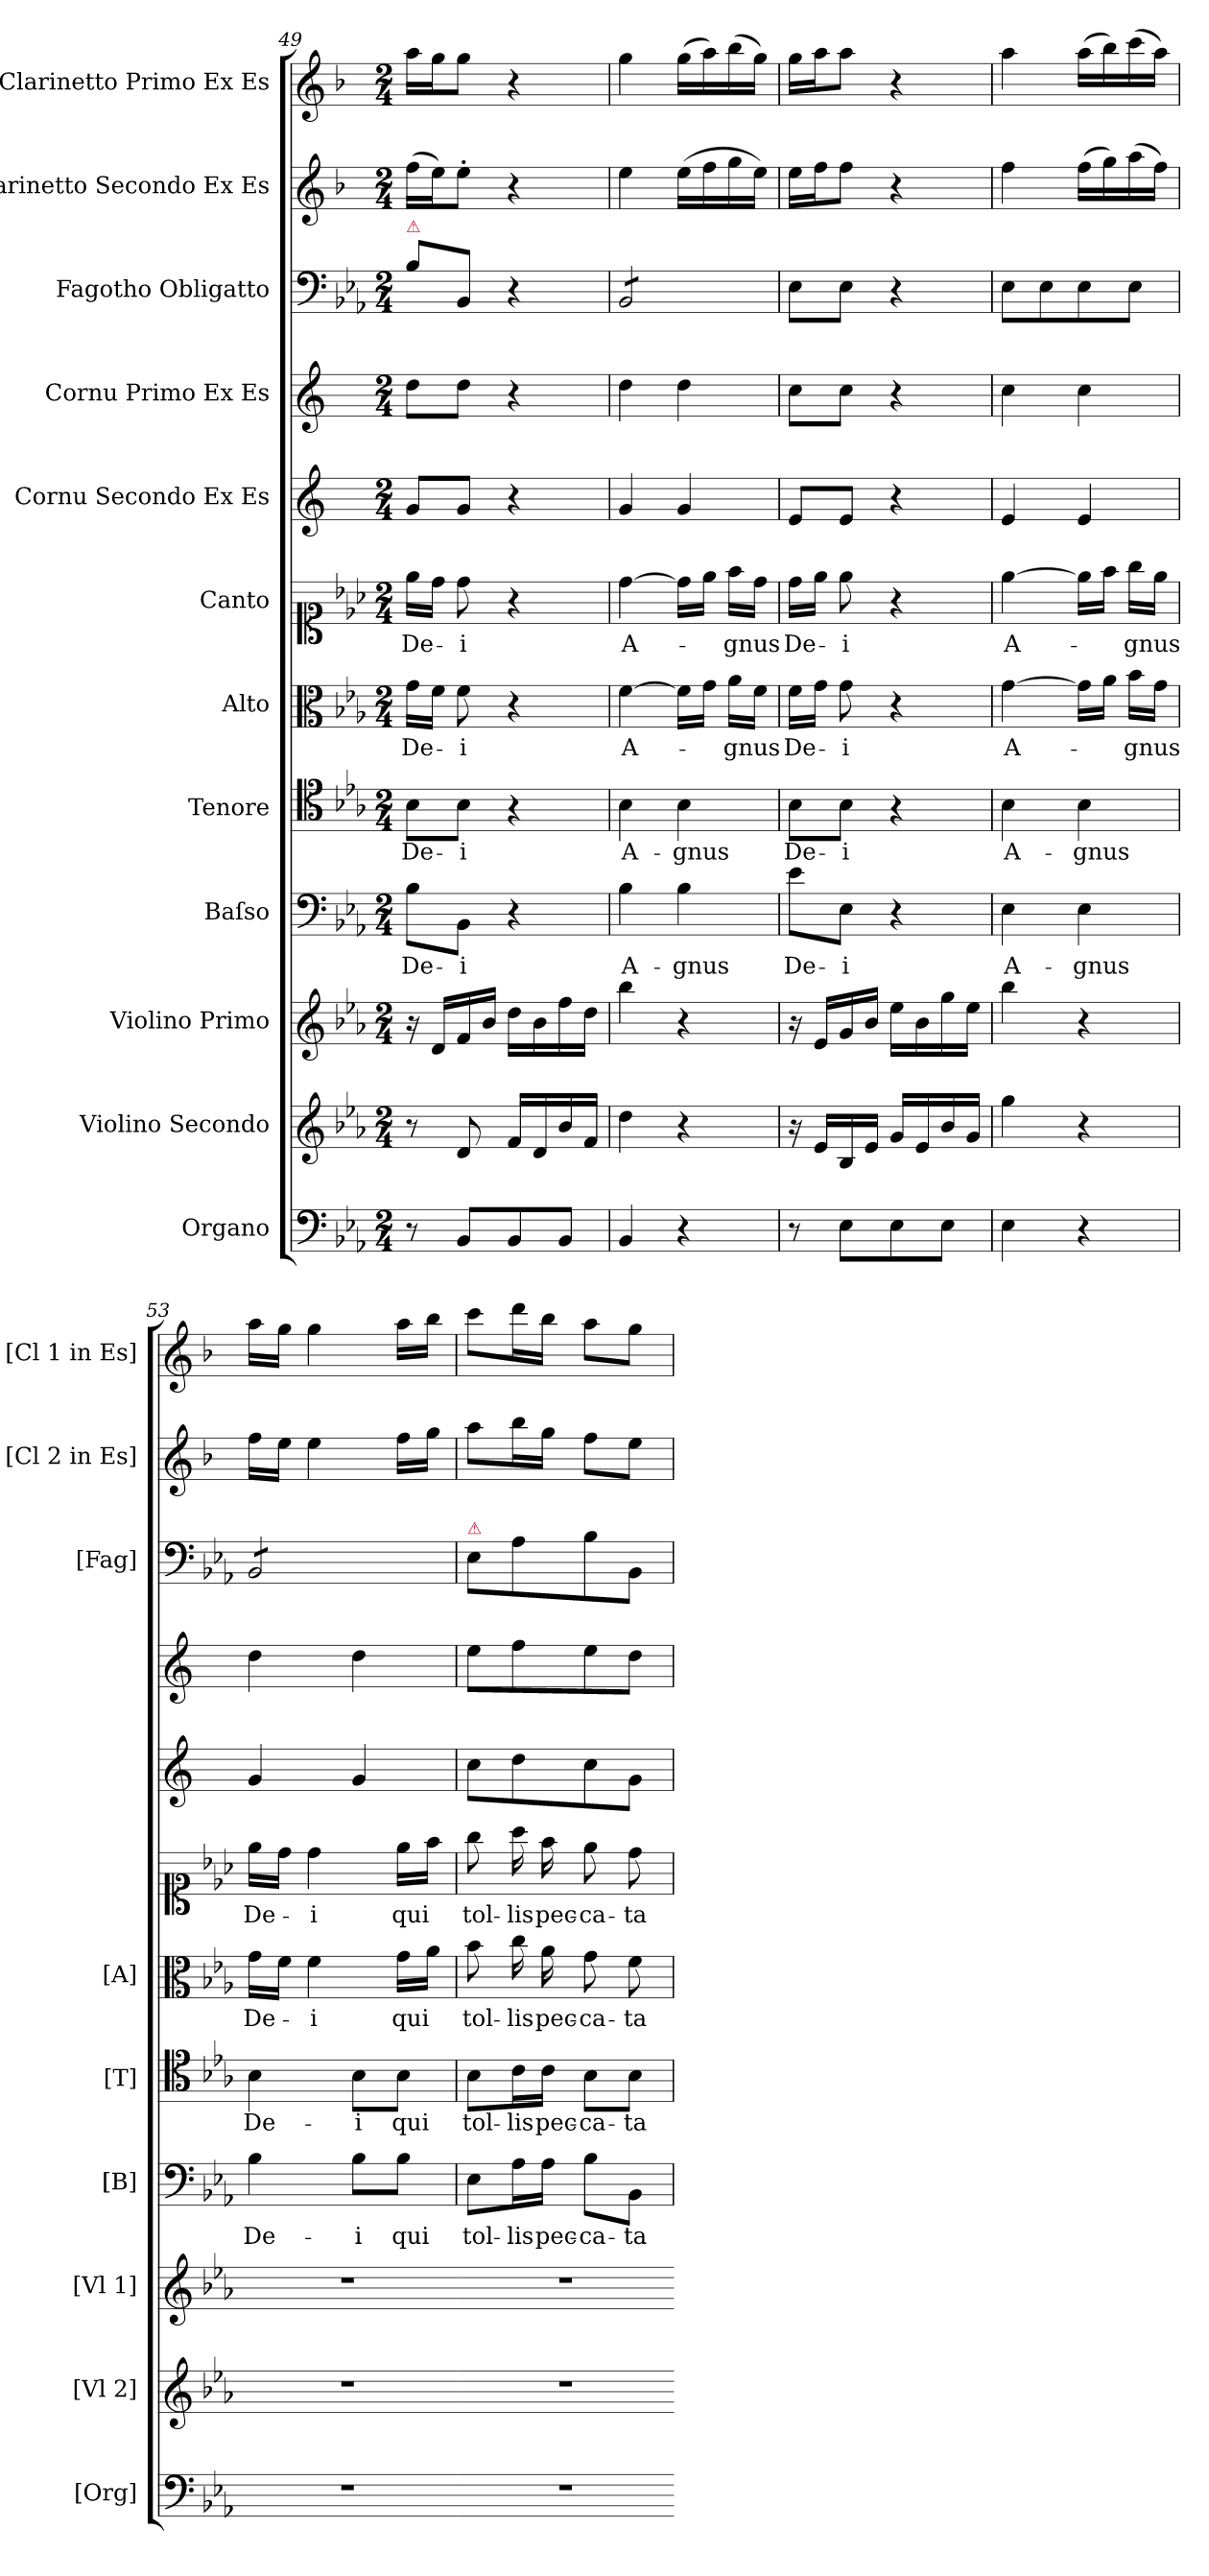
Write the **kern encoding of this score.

**kern	**kern	**kern	**kern	**text	**kern	**text	**kern	**text	**kern	**text	**kern	**kern	**kern	**kern	**kern
*part12	*part11	*part10	*part9	*part9	*part8	*part8	*part7	*part7	*part6	*part6	*part5	*part4	*part3	*part2	*part1
*staff12	*staff11	*staff10	*staff9	*staff9	*staff8	*staff8	*staff7	*staff7	*staff6	*staff6	*staff5	*staff4	*staff3	*staff2	*staff1
*I"Organo	*I"Violino Secondo	*I"Violino Primo	*I"Baſso	*	*I"Tenore	*	*I"Alto	*	*I"Canto	*	*I"Cornu Secondo Ex Es	*I"Cornu Primo Ex Es	*I"Fagotho Obligatto	*I"Clarinetto Secondo Ex Es	*I"Clarinetto Primo Ex Es
*I'[Org]	*I'[Vl 2]	*I'[Vl 1]	*I'[B]	*	*I'[T]	*	*I'[A]	*	*	*	*	*	*I'[Fag]	*I'[Cl 2 in Es]	*I'[Cl 1 in Es]
*clefF4	*clefG2	*clefG2	*clefF4	*	*clefC4	*	*clefC3	*	*clefC1	*	*clefG2	*clefG2	*clefF4	*clefG2	*clefG2
*	*	*	*	*	*	*	*	*	*	*	*ITrd5c9	*ITrd5c9	*	*ITrd1c2	*ITrd1c2
*k[b-e-a-]	*k[b-e-a-]	*k[b-e-a-]	*k[b-e-a-]	*	*k[b-e-a-]	*	*k[b-e-a-]	*	*k[b-e-a-]	*	*k[b-e-a-]	*k[b-e-a-]	*k[b-e-a-]	*k[b-e-a-]	*k[b-e-a-]
*E-:	*E-:	*E-:	*E-:	*	*E-:	*	*E-:	*	*E-:	*	*E-:	*E-:	*E-:	*E-:	*E-:
*M2/4	*M2/4	*M2/4	*M2/4	*	*M2/4	*	*M2/4	*	*M2/4	*	*M2/4	*M2/4	*M2/4	*M2/4	*M2/4
=49	=49	=49	=49	=49	=49	=49	=49	=49	=49	=49	=49	=49	=49	=49	=49
!	!	!	!	!	!	!	!	!	!	!	!	!	!LO:TX:a:color=crimson:t=⚠	!	!
8r	8r	16r	8B-\L	De-	8B-\L	De-	16g\LL	De-	16ee-\LL	De-	8B-/L	8f\L	8B-\L	(>16ee-\LL	16gg\LL
.	.	16d/LL	.	.	.	.	16f\JJ	.	16dd\JJ	.	.	.	.	16dd\J)	16ff\J
8BB-/L	8d/	16f/	8BB-\J	-i	8B-\J	-i	8f\	-i	8dd\	-i	8B-/J	8f\J	8BB-/J	8dd'>\J	8ff\J
.	.	16b-/JJ	.	.	.	.	.	.	.	.	.	.	.	.	.
8BB-/	16f/LL	16dd\LL	4r	.	4r	.	4r	.	4r	.	4r	4r	4r	4r	4r
.	16d/	16b-\	.	.	.	.	.	.	.	.	.	.	.	.	.
8BB-/J	16b-/	16ff\	.	.	.	.	.	.	.	.	.	.	.	.	.
.	16f/JJ	16dd\JJ	.	.	.	.	.	.	.	.	.	.	.	.	.
=50	=50	=50	=50	=50	=50	=50	=50	=50	=50	=50	=50	=50	=50	=50	=50
!	!	!	!	!	!	!LO:LY:i	!	!	!	!LO:LY:i	!	!	!	!	!
*	*	*	*	*	*	*	*	*	*	*	*	*	*tremolo	*	*
4BB-/	4dd\	4bb-\	4B-\	A-	4B-\	A-	[4f\	A-	[4dd\	A-	4B-/	4f\	8BB-/L	4dd\	4ff\
.	.	.	.	.	.	.	.	.	.	.	.	.	8BB-/	.	.
!	!	!	!	!	!	!LO:LY:i	!	!	!	!	!	!	!	!	!
4r	4r	4r	4B-\	-gnus	4B-\	-gnus	16f\LL]	.	16dd\LL]	.	4B-/	4f\	8BB-/	(>16dd\LL	(>16ff\LL
.	.	.	.	.	.	.	16g\JJ	.	16ee-\JJ	.	.	.	.	16ee-\	16gg\)
!	!	!	!	!	!	!	!	!	!	!LO:LY:i	!	!	!	!	!
.	.	.	.	.	.	.	16a-\LL	-gnus	16ff\LL	-gnus	.	.	8BB-/J	16ff\	(>16aa-\
*	*	*	*	*	*	*	*	*	*	*	*	*	*Xtremolo	*	*
.	.	.	.	.	.	.	16f\JJ	.	16dd\JJ	.	.	.	.	16dd\JJ)	16ff\JJ)
=51	=51	=51	=51	=51	=51	=51	=51	=51	=51	=51	=51	=51	=51	=51	=51
!	!	!	!	!	!	!LO:LY:i	!	!	!	!LO:LY:i	!	!	!	!	!
8r	16r	16r	8e-\L	De-	8B-\L	De-	16f\LL	De-	16dd\LL	De-	8G/L	8e-\L	8E-\L	16dd\LL	16ff\LL
.	16e-/LL	16e-/LL	.	.	.	.	16g\JJ	.	16ee-\JJ	.	.	.	.	16ee-\J	16gg\J
!	!	!	!	!	!	!LO:LY:i	!	!	!	!LO:LY:i	!	!	!	!	!
8E-\L	16B-/	16g/	8E-\J	-i	8B-\J	-i	8g\	-i	8ee-\	-i	8G/J	8e-\J	8E-\J	8ee-\J	8gg\J
.	16e-/JJ	16b-/JJ	.	.	.	.	.	.	.	.	.	.	.	.	.
8E-\	16g/LL	16ee-\LL	4r	.	4r	.	4r	.	4r	.	4r	4r	4r	4r	4r
.	16e-/	16b-\	.	.	.	.	.	.	.	.	.	.	.	.	.
8E-\J	16b-/	16gg\	.	.	.	.	.	.	.	.	.	.	.	.	.
.	16g/JJ	16ee-\JJ	.	.	.	.	.	.	.	.	.	.	.	.	.
=52	=52	=52	=52	=52	=52	=52	=52	=52	=52	=52	=52	=52	=52	=52	=52
!	!	!	!	!LO:LY:i	!	!LO:LY:i	!	!	!	!	!	!	!	!	!
4E-\	4gg\	4bb-\	4E-\	A-	4B-\	A-	[4g\	A-	[4ee-\	A-	4G/	4e-\	8E-\L	4ee-\	4gg\
.	.	.	.	.	.	.	.	.	.	.	.	.	8E-\	.	.
!	!	!	!	!LO:LY:i	!	!LO:LY:i	!	!	!	!	!	!	!	!	!
4r	4r	4r	4E-\	-gnus	4B-\	-gnus	16g\LL]	.	16ee-\LL]	.	4G/	4e-\	8E-\	(>16ee-\LL	(>16gg\LL
.	.	.	.	.	.	.	16a-\JJ	.	16ff\JJ	.	.	.	.	16ff\)	16aa-\)
.	.	.	.	.	.	.	16b-\LL	-gnus	16gg\LL	-gnus	.	.	8E-\J	(>16gg\	(>16bb-\
.	.	.	.	.	.	.	16g\JJ	.	16ee-\JJ	.	.	.	.	16ee-\JJ)	16gg\JJ)
=53	=53	=53	=53	=53	=53	=53	=53	=53	=53	=53	=53	=53	=53	=53	=53
!	!	!	!	!LO:LY:i	!	!LO:LY:i	!	!	!	!	!	!	!	!	!
*	*	*	*	*	*	*	*	*	*	*	*	*	*tremolo	*	*
2r	2r	2r	4B-\	De-	4B-\	De-	16g\LL	De-	16ee-\LL	De-	4B-/	4f\	8BB-/L	16ee-\LL	16gg\LL
.	.	.	.	.	.	.	16f\JJ	.	16dd\JJ	.	.	.	.	16dd\JJ	16ff\JJ
.	.	.	.	.	.	.	4f\	-i	4dd\	-i	.	.	8BB-/	4dd\	4ff\
!	!	!	!	!LO:LY:i	!	!LO:LY:i	!	!	!	!	!	!	!	!	!
.	.	.	8B-\L	-i	8B-\L	-i	.	.	.	.	4B-/	4f\	8BB-/	.	.
.	.	.	8B-\J	qui	8B-\J	qui	16g\LL	qui	16ee-\LL	qui	.	.	8BB-/J	16ee-\LL	16gg\LL
*	*	*	*	*	*	*	*	*	*	*	*	*	*Xtremolo	*	*
.	.	.	.	.	.	.	16a-\JJ	.	16ff\JJ	.	.	.	.	16ff\JJ	16aa-\JJ
=54-	=54-	=54-	=54	=54	=54	=54	=54	=54	=54	=54	=54	=54	=54	=54	=54
!	!	!	!	!	!	!	!	!	!	!	!	!	!LO:TX:a:color=crimson:t=⚠	!	!
2r	2r	2r	8E-\L	tol-	8B-\L	tol-	8b-\	tol-	8gg\	tol-	8e-\L	8g\L	8E-\L	8gg\L	8bb-\L
.	.	.	16A-\L	-lis	16c\L	-lis	16cc\	-lis	16aa-\	-lis	8f\	8a-\	8A-\	16aa-\L	16ccc\L
.	.	.	16A-\JJ	pec-	16c\JJ	pec-	16a-\	pec-	16ff\	pec-	.	.	.	16ff\JJ	16aa-\JJ
.	.	.	8B-\L	-ca-	8B-\L	-ca-	8g\	-ca-	8ee-\	-ca-	8e-\	8g\	8B-\	8ee-\L	8gg\L
.	.	.	8BB-\J	-ta	8B-\J	-ta	8f\	-ta	8dd\	-ta	8B-\J	8f\J	8BB-/J	8dd\J	8ff\J
=-	=	=	=	=	=	=	=	=	=	=	=	=	=	=	=
*-	*-	*-	*-	*-	*-	*-	*-	*-	*-	*-	*-	*-	*-	*-	*-
